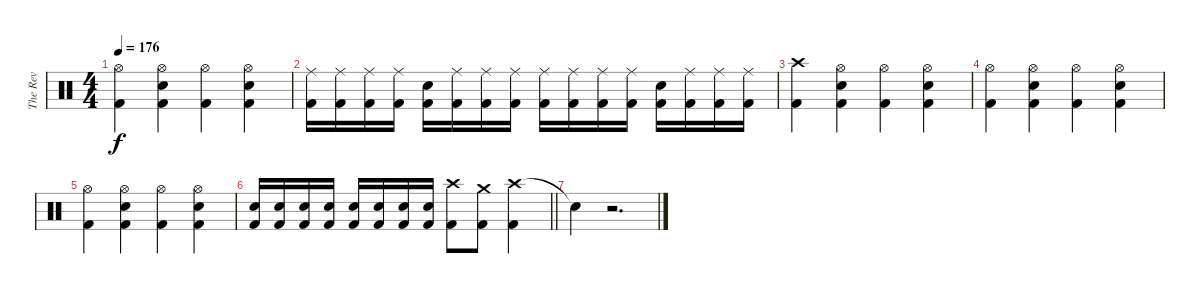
\track ("The Rev" "The Rev") {instrument percussion}
\staff {score}
\articulation defaults
\ts (4 4)
\tempo 176
\clef neutral
\ks c
("Hi-Hat (open)" "Kick (hit) 2").4{dy f} ("Hi-Hat (open)" "Snare (hit) 2" "Kick (hit) 2").4 ("Hi-Hat (open)" "Kick (hit) 2").4 ("Hi-Hat (open)" "Snare (hit) 2" "Kick (hit) 2").4 |
("Ride (middle)" "Kick (hit) 2").16 ("Ride (middle)" "Kick (hit) 2").16 ("Ride (middle)" "Kick (hit) 2").16 ("Ride (middle)" "Kick (hit) 2").16 ("Snare (hit) 2" "Kick (hit) 2").16 ("Ride (middle)" "Kick (hit) 2").16 ("Ride (middle)" "Kick (hit) 2").16 ("Ride (middle)" "Kick (hit) 2").16 ("Ride (middle)" "Kick (hit) 2").16 ("Ride (middle)" "Kick (hit) 2").16 ("Ride (middle)" "Kick (hit) 2").16 ("Ride (middle)" "Kick (hit) 2").16 ("Snare (hit) 2" "Kick (hit) 2").16 ("Ride (middle)" "Kick (hit) 2").16 ("Ride (middle)" "Kick (hit) 2").16 ("Ride (middle)" "Kick (hit) 2").16 |
("Crash high (hit)" "Kick (hit) 2").4 ("Hi-Hat (open)" "Snare (hit) 2" "Kick (hit) 2").4 ("Hi-Hat (open)" "Kick (hit) 2").4 ("Hi-Hat (open)" "Snare (hit) 2" "Kick (hit) 2").4 |
("Hi-Hat (open)" "Kick (hit) 2").4 ("Hi-Hat (open)" "Snare (hit) 2" "Kick (hit) 2").4 ("Hi-Hat (open)" "Kick (hit) 2").4 ("Hi-Hat (open)" "Snare (hit) 2" "Kick (hit) 2").4 |
("Hi-Hat (open)" "Kick (hit) 2").4 ("Hi-Hat (open)" "Snare (hit) 2" "Kick (hit) 2").4 ("Hi-Hat (open)" "Kick (hit) 2").4 ("Hi-Hat (open)" "Snare (hit) 2" "Kick (hit) 2").4 |
\barLineRight lightlight
("Snare (hit) 2" "Kick (hit) 2").16 ("Snare (hit) 2" "Kick (hit) 2").16 ("Snare (hit) 2" "Kick (hit) 2").16 ("Snare (hit) 2" "Kick (hit) 2").16 ("Snare (hit) 2" "Kick (hit) 2").16 ("Snare (hit) 2" "Kick (hit) 2").16 ("Snare (hit) 2" "Kick (hit) 2").16 ("Snare (hit) 2" "Kick (hit) 2").16 ("Crash high (hit)" "Kick (hit) 2").8 ("Crash medium (hit)" "Kick (hit) 2").8 ("Crash high (hit)" "Kick (hit) 2").4 |
"Snare (hit)"{t}.4 r.2{d}
